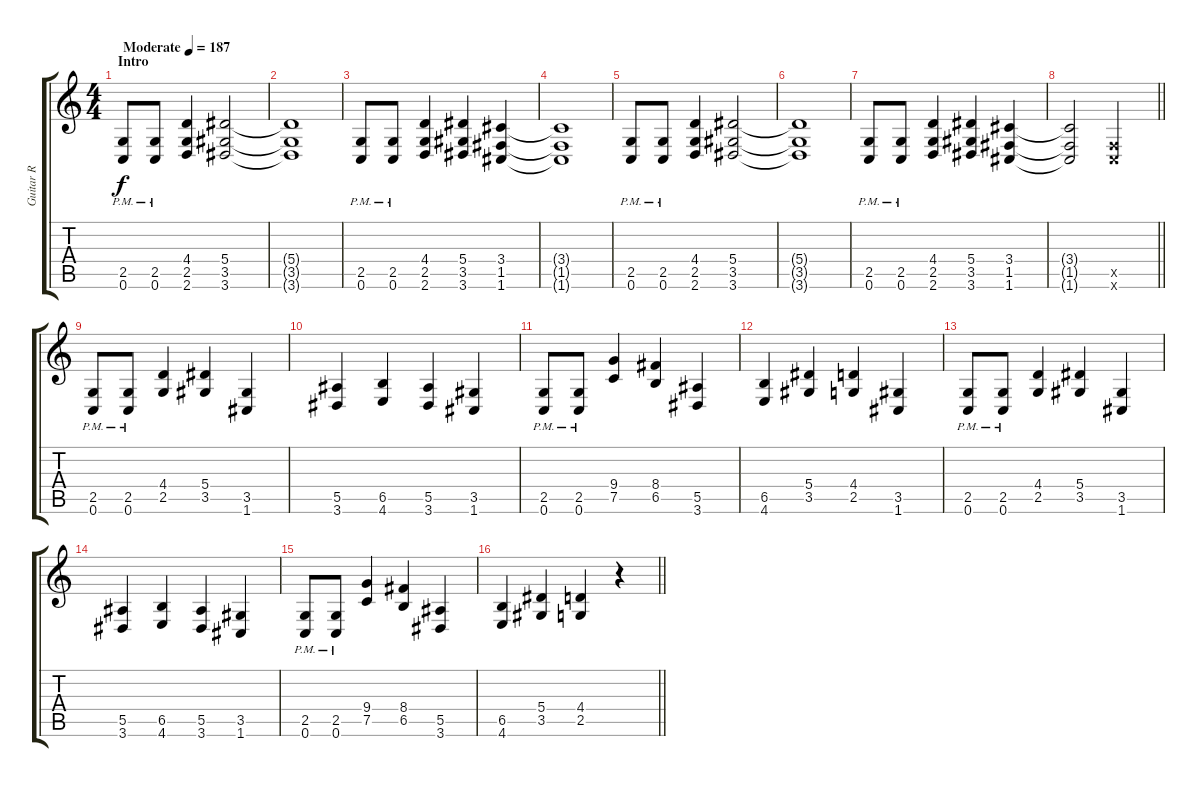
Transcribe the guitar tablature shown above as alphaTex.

\track ("Guitar R" "Guitar R") {instrument distortionguitar}
\staff {score tabs}
\tuning (C4 G3 Eb3 Bb2 F2 C2) {hide}
\ts (4 4)
\section ("" "Intro")
\tempo (187 "Moderate")
\clef g2
\ks c
(2.5{pm} 0.6{pm}).8{dy f instrument distortionguitar} (2.5{pm} 0.6{pm}).8 (4.4 2.5 2.6).4 (5.4 3.5 3.6).2 |
(5.4{t} 3.5{t} 3.6{t}).1 |
(2.5{pm} 0.6{pm}).8 (2.5{pm} 0.6{pm}).8 (4.4 2.5 2.6).4 (5.4 3.5 3.6).4 (3.4 1.5 1.6).4 |
(3.4{t} 1.5{t} 1.6{t}).1 |
(2.5{pm} 0.6{pm}).8 (2.5{pm} 0.6{pm}).8 (4.4 2.5 2.6).4 (5.4 3.5 3.6).2 |
(5.4{t} 3.5{t} 3.6{t}).1 |
(2.5{pm} 0.6{pm}).8 (2.5{pm} 0.6{pm}).8 (4.4 2.5 2.6).4 (5.4 3.5 3.6).4 (3.4 1.5 1.6).4 |
\barLineRight lightlight
(3.4{t} 1.5{t} 1.6{t}).2 (0.5{x} 0.6{x}).2 |
\section ("" "")
(2.5{pm} 0.6{pm}).8 (2.5{pm} 0.6{pm}).8 (4.4 2.5).4 (5.4 3.5).4 (3.5 1.6).4 |
(5.5 3.6).4 (6.5 4.6).4 (5.5 3.6).4 (3.5 1.6).4 |
(2.5{pm} 0.6{pm}).8 (2.5{pm} 0.6{pm}).8 (9.4 7.5).4 (8.4 6.5).4 (5.5 3.6).4 |
(6.5 4.6).4 (5.4 3.5).4 (4.4 2.5).4 (3.5 1.6).4 |
(2.5{pm} 0.6{pm}).8 (2.5{pm} 0.6{pm}).8 (4.4 2.5).4 (5.4 3.5).4 (3.5 1.6).4 |
(5.5 3.6).4 (6.5 4.6).4 (5.5 3.6).4 (3.5 1.6).4 |
(2.5{pm} 0.6{pm}).8 (2.5{pm} 0.6{pm}).8 (9.4 7.5).4 (8.4 6.5).4 (5.5 3.6).4 |
\barLineRight lightlight
(6.5 4.6).4 (5.4 3.5).4 (4.4 2.5).4 r.4
